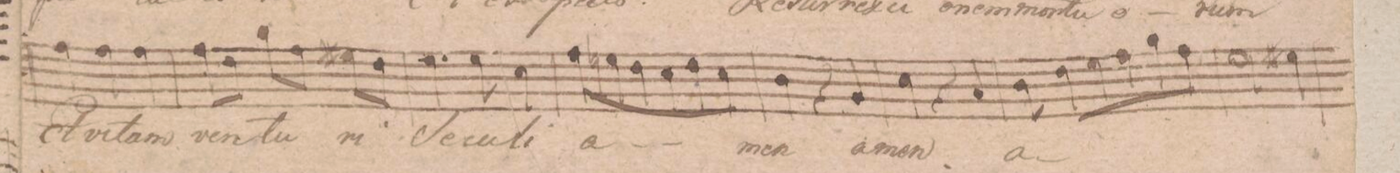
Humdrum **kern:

**kern	**text	**dynam
*I"Baſso.	*	*
*clefF4	*	*
*k[f#c#]	*	*
*met(c|)	*	*
*M3/4	*	*
4A\	Et	.
4A\	vi-	.
4A\	-tam	.
=240	=240	=240
8A\L	ven-	.
8F#\J	.	.
8B\L	-tu-	.
8A\J	.	.
8G#X\L	-ri	.
8F#\J	.	.
=241	=241	=241
4.G#X\	ſe-	.
8G#\	-cu-	.
4E\	-li	.
=242	=242	=242
8A\L	a-	.
8Gn\	.	.
8F#\	.	.
8E\	.	.
8F#\	.	.
8E\J	.	.
=243	=243	=243
4D\	-men	.
4r	.	.
4BB/	a-	.
=244	=244	=244
4E\	-men.	.
4r	.	.
4C#/	a-	.
=245	=245	=245
8D\	.	.
8F#\L	.	.
8G\	.	.
8A\	.	.
8B\	.	.
8A\J	.	.
=246	=246	=246
2G\	.	.
4G#X\	.	.
=247	=247	=247
*-	*-	*-
